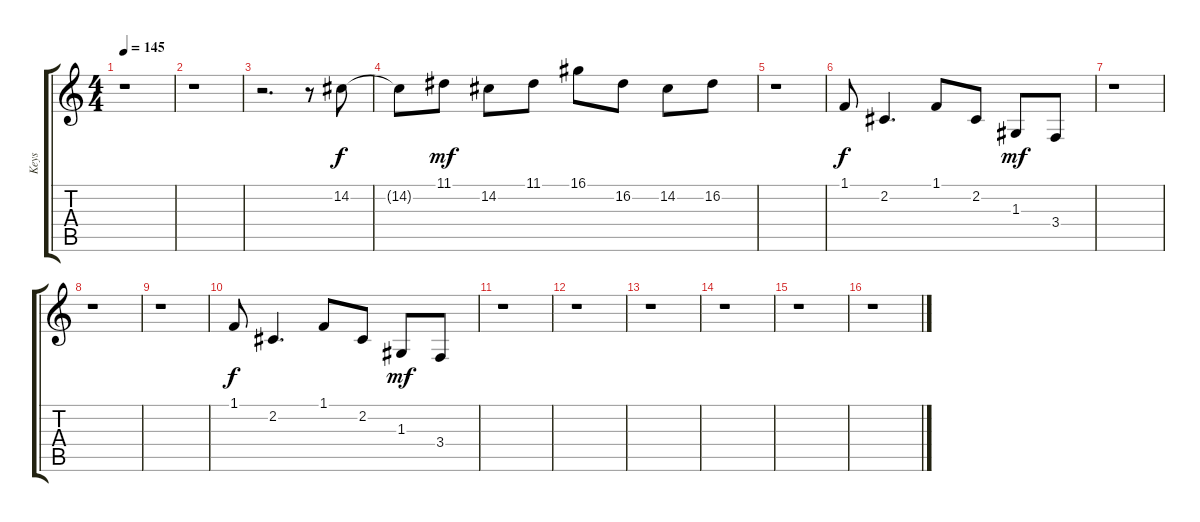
\track ("Keys" "Keys") {instrument drawbarorgan}
\staff {score tabs}
\tuning (E4 B3 G3 D3 A2 E2) {hide}
\ts (4 4)
\tempo 145
\clef g2
\ks c
r.1{dy mf} |
r.1 |
r.2{d} r.8 14.2.8{dy f} |
14.2{t}.8 11.1.8{dy mf} 14.2.8 11.1.8 16.1.8 16.2.8 14.2.8 16.2.8 |
r.1 |
1.1.8{dy f instrument drawbarorgan} 2.2.4{d} 1.1.8 2.2.8 1.3.8{dy mf} 3.4.8 |
r.1 |
r.1 |
r.1 |
1.1.8{dy f} 2.2.4{d} 1.1.8 2.2.8 1.3.8{dy mf} 3.4.8 |
r.1 |
r.1 |
r.1 |
r.1 |
r.1 |
r.1
